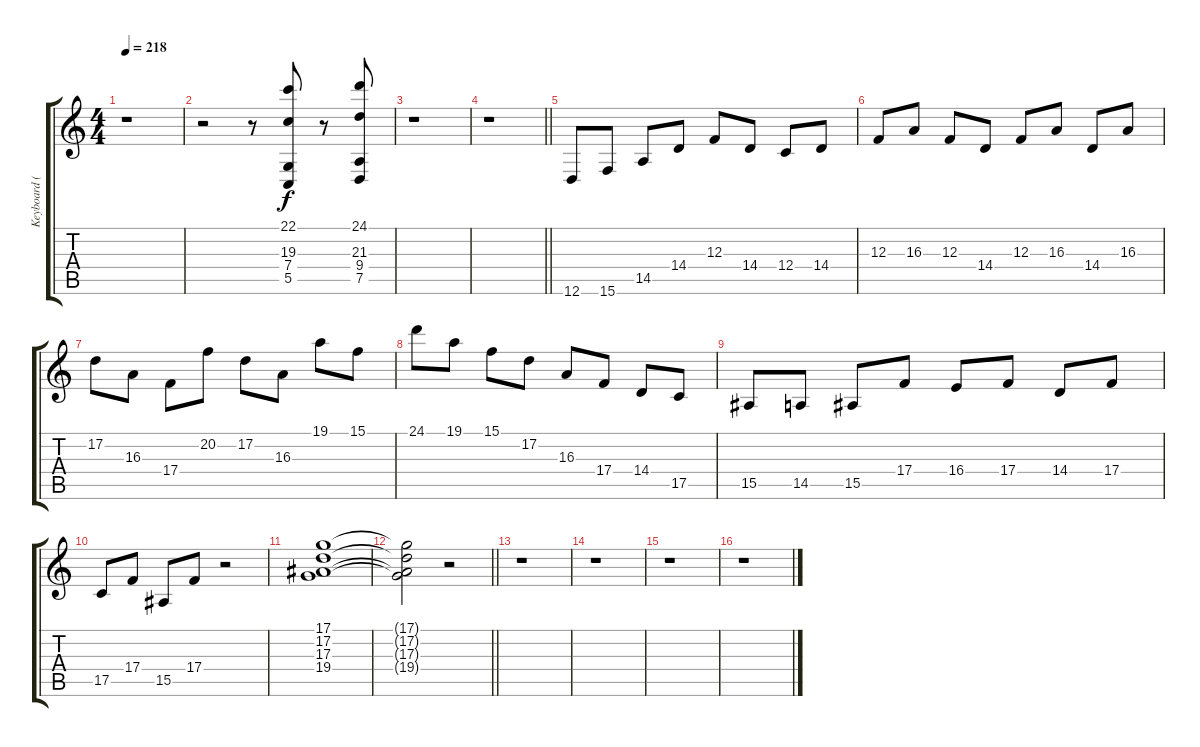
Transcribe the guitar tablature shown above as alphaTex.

\track ("Keyboard (Janne)" "Keyboard (") {instrument churchorgan}
\staff {score tabs}
\tuning (D4 A3 F3 C3 G2 D2) {hide}
\ts (4 4)
\tempo 218
\clef g2
\ks c
r.1{dy f} |
r.2{instrument churchorgan} r.8 (22.1 19.3 7.4 5.5).8 r.8 (24.1 21.3 9.4 7.5).8 |
r.1 |
\barLineRight lightlight
r.1 |
12.6.8{instrument harpsichord} 15.6.8 14.5.8 14.4.8 12.3.8 14.4.8 12.4.8 14.4.8 |
12.3.8 16.3.8 12.3.8 14.4.8 12.3.8 16.3.8 14.4.8 16.3.8 |
17.2.8 16.3.8 17.4.8 20.2.8 17.2.8 16.3.8 19.1.8 15.1.8 |
24.1.8 19.1.8 15.1.8 17.2.8 16.3.8 17.4.8 14.4.8 17.5.8 |
15.5.8 14.5.8 15.5.8 17.4.8 16.4.8 17.4.8 14.4.8 17.4.8 |
17.5.8 17.4.8 15.5.8 17.4.8 r.2 |
(17.1 17.2 17.3 19.4).1{volume 12 instrument churchorgan} |
\barLineRight lightlight
(17.1{t} 17.2{t} 17.3{t} 19.4{t}).2 r.2 |
r.1 |
r.1 |
r.1 |
r.1
